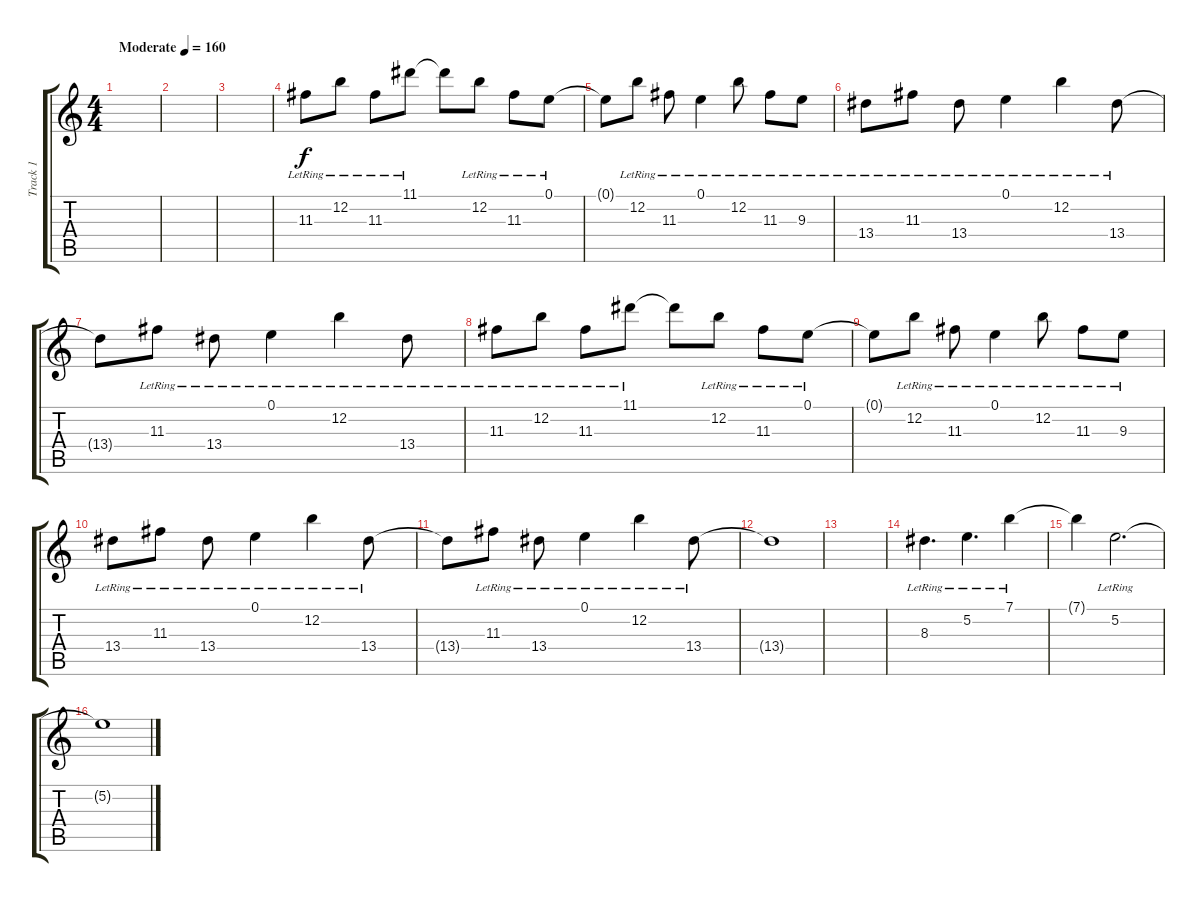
\track ("Track 1" "Track 1") {instrument acousticguitarsteel}
\staff {score tabs}
\tuning (E4 B3 G3 D3 A2 E2) {hide}
\ts (4 4)
\tempo (160 "Moderate")
\clef g2
\ks c
|
|
|
11.3{lr}.8 12.2{lr}.8 11.3{lr}.8 11.1{lr}.8 11.1{t}.8 12.2{lr}.8 11.3{lr}.8 0.1{lr}.8 |
0.1{t}.8 12.2{lr}.8 11.3{lr}.8 0.1{lr}.4 12.2{lr}.8 11.3{lr}.8 9.3{lr}.8 |
13.4{lr}.8 11.3{lr}.8 13.4{lr}.8 0.1{lr}.4 12.2{lr}.4 13.4{lr}.8 |
13.4{t}.8 11.3{lr}.8 13.4{lr}.8 0.1{lr}.4 12.2{lr}.4 13.4{lr}.8 |
11.3{lr}.8 12.2{lr}.8 11.3{lr}.8 11.1{lr}.8 11.1{t}.8 12.2{lr}.8 11.3{lr}.8 0.1{lr}.8 |
0.1{t}.8 12.2{lr}.8 11.3{lr}.8 0.1{lr}.4 12.2{lr}.8 11.3{lr}.8 9.3{lr}.8 |
13.4{lr}.8 11.3{lr}.8 13.4{lr}.8 0.1{lr}.4 12.2{lr}.4 13.4{lr}.8 |
13.4{t}.8 11.3{lr}.8 13.4{lr}.8 0.1{lr}.4 12.2{lr}.4 13.4{lr}.8 |
13.4{t}.1 |
|
8.3{lr}.4{d balance 1} 5.2{lr}.4{d} 7.1{lr}.4 |
7.1{t}.4 5.2{lr}.2{d} |
5.2{t}.1
